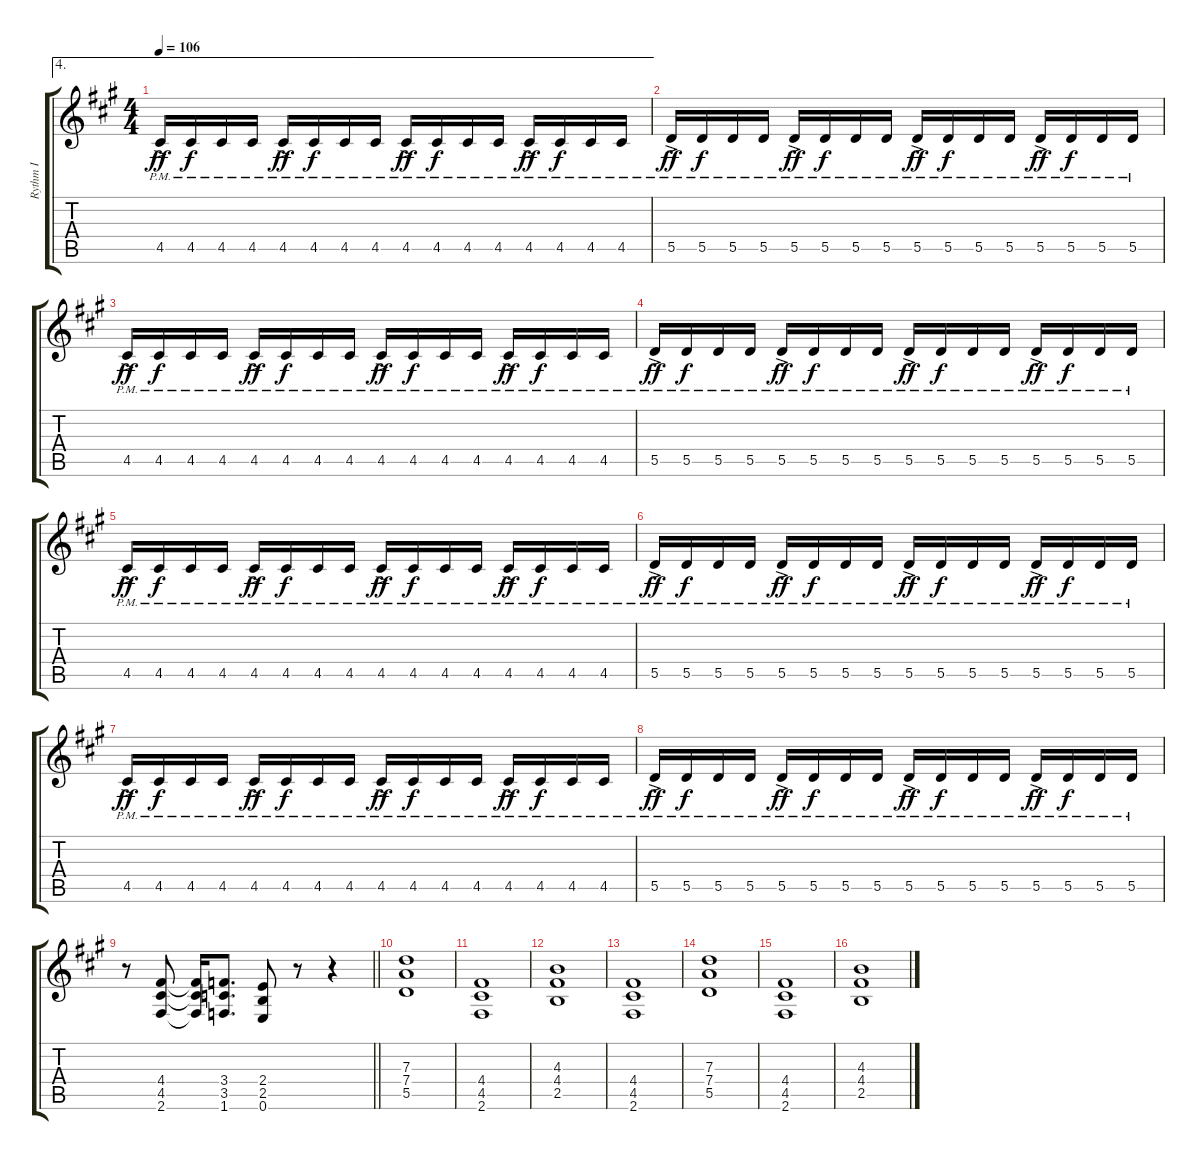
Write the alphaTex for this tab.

\track ("Rythm I" "Rythm I") {instrument overdrivenguitar}
\staff {score tabs}
\tuning (E4 B3 G3 D3 A2 E2) {hide}
\ae 4
\ts (4 4)
\tempo 106
\clef g2
\ks a
4.5{ac pm}.16{dy ff} 4.5{pm}.16{dy f} 4.5{pm}.16 4.5{pm}.16 4.5{ac pm}.16{dy ff} 4.5{pm}.16{dy f} 4.5{pm}.16 4.5{pm}.16 4.5{ac pm}.16{dy ff} 4.5{pm}.16{dy f} 4.5{pm}.16 4.5{pm}.16 4.5{ac pm}.16{dy ff} 4.5{pm}.16{dy f} 4.5{pm}.16 4.5{pm}.16 |
5.5{ac pm}.16{dy ff} 5.5{pm}.16{dy f} 5.5{pm}.16 5.5{pm}.16 5.5{ac pm}.16{dy ff} 5.5{pm}.16{dy f} 5.5{pm}.16 5.5{pm}.16 5.5{ac pm}.16{dy ff} 5.5{pm}.16{dy f} 5.5{pm}.16 5.5{pm}.16 5.5{ac pm}.16{dy ff} 5.5{pm}.16{dy f} 5.5{pm}.16 5.5{pm}.16 |
4.5{ac pm}.16{dy ff} 4.5{pm}.16{dy f} 4.5{pm}.16 4.5{pm}.16 4.5{ac pm}.16{dy ff} 4.5{pm}.16{dy f} 4.5{pm}.16 4.5{pm}.16 4.5{ac pm}.16{dy ff} 4.5{pm}.16{dy f} 4.5{pm}.16 4.5{pm}.16 4.5{ac pm}.16{dy ff} 4.5{pm}.16{dy f} 4.5{pm}.16 4.5{pm}.16 |
5.5{ac pm}.16{dy ff} 5.5{pm}.16{dy f} 5.5{pm}.16 5.5{pm}.16 5.5{ac pm}.16{dy ff} 5.5{pm}.16{dy f} 5.5{pm}.16 5.5{pm}.16 5.5{ac pm}.16{dy ff} 5.5{pm}.16{dy f} 5.5{pm}.16 5.5{pm}.16 5.5{ac pm}.16{dy ff} 5.5{pm}.16{dy f} 5.5{pm}.16 5.5{pm}.16 |
4.5{ac pm}.16{dy ff} 4.5{pm}.16{dy f} 4.5{pm}.16 4.5{pm}.16 4.5{ac pm}.16{dy ff} 4.5{pm}.16{dy f} 4.5{pm}.16 4.5{pm}.16 4.5{ac pm}.16{dy ff} 4.5{pm}.16{dy f} 4.5{pm}.16 4.5{pm}.16 4.5{ac pm}.16{dy ff} 4.5{pm}.16{dy f} 4.5{pm}.16 4.5{pm}.16 |
5.5{ac pm}.16{dy ff} 5.5{pm}.16{dy f} 5.5{pm}.16 5.5{pm}.16 5.5{ac pm}.16{dy ff} 5.5{pm}.16{dy f} 5.5{pm}.16 5.5{pm}.16 5.5{ac pm}.16{dy ff} 5.5{pm}.16{dy f} 5.5{pm}.16 5.5{pm}.16 5.5{ac pm}.16{dy ff} 5.5{pm}.16{dy f} 5.5{pm}.16 5.5{pm}.16 |
4.5{ac pm}.16{dy ff} 4.5{pm}.16{dy f} 4.5{pm}.16 4.5{pm}.16 4.5{ac pm}.16{dy ff} 4.5{pm}.16{dy f} 4.5{pm}.16 4.5{pm}.16 4.5{ac pm}.16{dy ff} 4.5{pm}.16{dy f} 4.5{pm}.16 4.5{pm}.16 4.5{ac pm}.16{dy ff} 4.5{pm}.16{dy f} 4.5{pm}.16 4.5{pm}.16 |
5.5{ac pm}.16{dy ff} 5.5{pm}.16{dy f} 5.5{pm}.16 5.5{pm}.16 5.5{ac pm}.16{dy ff} 5.5{pm}.16{dy f} 5.5{pm}.16 5.5{pm}.16 5.5{ac pm}.16{dy ff} 5.5{pm}.16{dy f} 5.5{pm}.16 5.5{pm}.16 5.5{ac pm}.16{dy ff} 5.5{pm}.16{dy f} 5.5{pm}.16 5.5{pm}.16 |
\barLineRight lightlight
r.8 (4.4 4.5 2.6).8 (4.4{t} 4.5{t} 2.6{t}).16 (3.4 3.5 1.6).8{d} (2.4 2.5 0.6).8 r.8 r.4 |
(7.3 7.4 5.5).1 |
(4.4 4.5 2.6).1 |
(4.3 4.4 2.5).1 |
(4.4 4.5 2.6).1 |
(7.3 7.4 5.5).1 |
(4.4 4.5 2.6).1 |
(4.3 4.4 2.5).1
